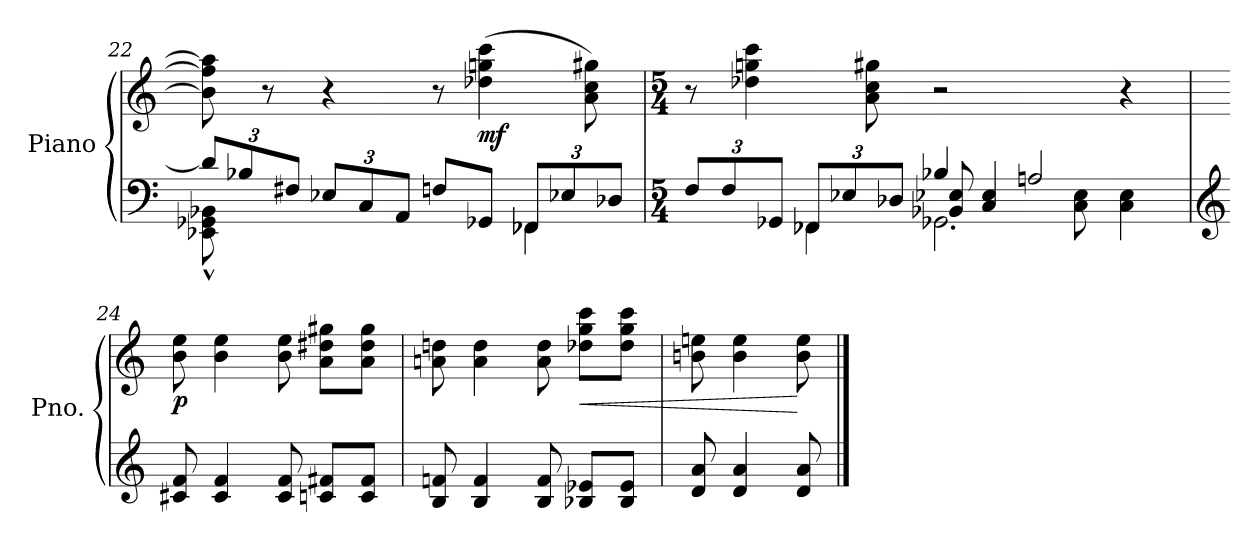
**kern	**kern	**dynam
*part1	*part1	*part1
*staff2	*staff1	*staff1/2
*I"Piano	*	*
*I'Pno.	*	*
!!LO:LB:g=z
*clefF4	*clefG2	*
*k[]	*k[]	*
*Xbrackettup	*	*
=22	=22	=22
*^	*	*
12d/L]	8EE-X\^^ 8GG-X\^^ 8BB-X\^^	8b\] 8ff\] 8aa\]	.
12B-X/	.	.	.
.	8ryy	8r	.
12F#X/J	.	.	.
*v	*v	*	*
12E-X/L	4r	.
12C/	.	.
12AA/J	.	.
8Fn/L	8r	.
!	!	!LO:DY:b
8GG-X/J	(>4dd-X\ 4ggn\ 4ccc\	mf
*^	*	*
12FF-X/L	4FF-\	.	.
12E-X/	.	.	.
.	.	8a\ 8cc\ 8gg#X\)	.
12D-X/J	.	.	.
*v	*v	*	*
=23	=23	=23
*M5/4	*M5/4	*
*^	*	*
*	*^	*	*
12F/L	4ryy	2ryy	8r	.
12F/	.	.	.	.
.	.	.	4dd-X\ 4ggn\ 4ccc\	.
12GG-X/J	.	.	.	.
12FF-X/L	4FF-\	.	.	.
12E-X/	.	.	.	.
.	.	.	8a\ 8cc\ 8gg#X\	.
12D-X/J	.	.	.	.
4B-X/	2.GG-X\	8BB-X/ 8E-X/	2r	.
.	.	4C/ 4E-/	.	.
2An/	.	.	.	.
.	.	8C\ 8E-\	.	.
.	.	4C\ 4E-\	4r	.
*v	*v	*v	*	*
!!LO:LB:g=z
=24	=24	=24
*clefG2	*	*
*^	*	*
*	*^	*	*
!	!	!	!	!LO:DY:b
*v	*v	*v	*	*
8c#X/ 8f/	8b\ 8ee\	p
4c#/ 4f/	4b\ 4ee\	.
8c#/ 8f/	8b\ 8ee\	.
8cn/ 8f#X/L	8a\ 8dd#X\ 8gg#X\L	.
8c/ 8f#/J	8a\ 8dd#\ 8gg#\J	.
=25	=25	=25
8B/ 8fn/	8an\ 8ddn\	.
4B/ 4f/	4a\ 4dd\	.
8B/ 8f/	8a\ 8dd\	.
!	!	!LO:HP:b
8B-X/ 8e-X/L	8dd-X\ 8gg\ 8ccc\L	<
8B-/ 8e-/J	8dd-\ 8gg\ 8ccc\J	.
=26	=26	=26
8d/ 8a/	8bn\ 8een\	.
4d/ 4a/	4b\ 4ee\	.
8d/ 8a/	8b\ 8ee\	[
==	==	==
*-	*-	*-
